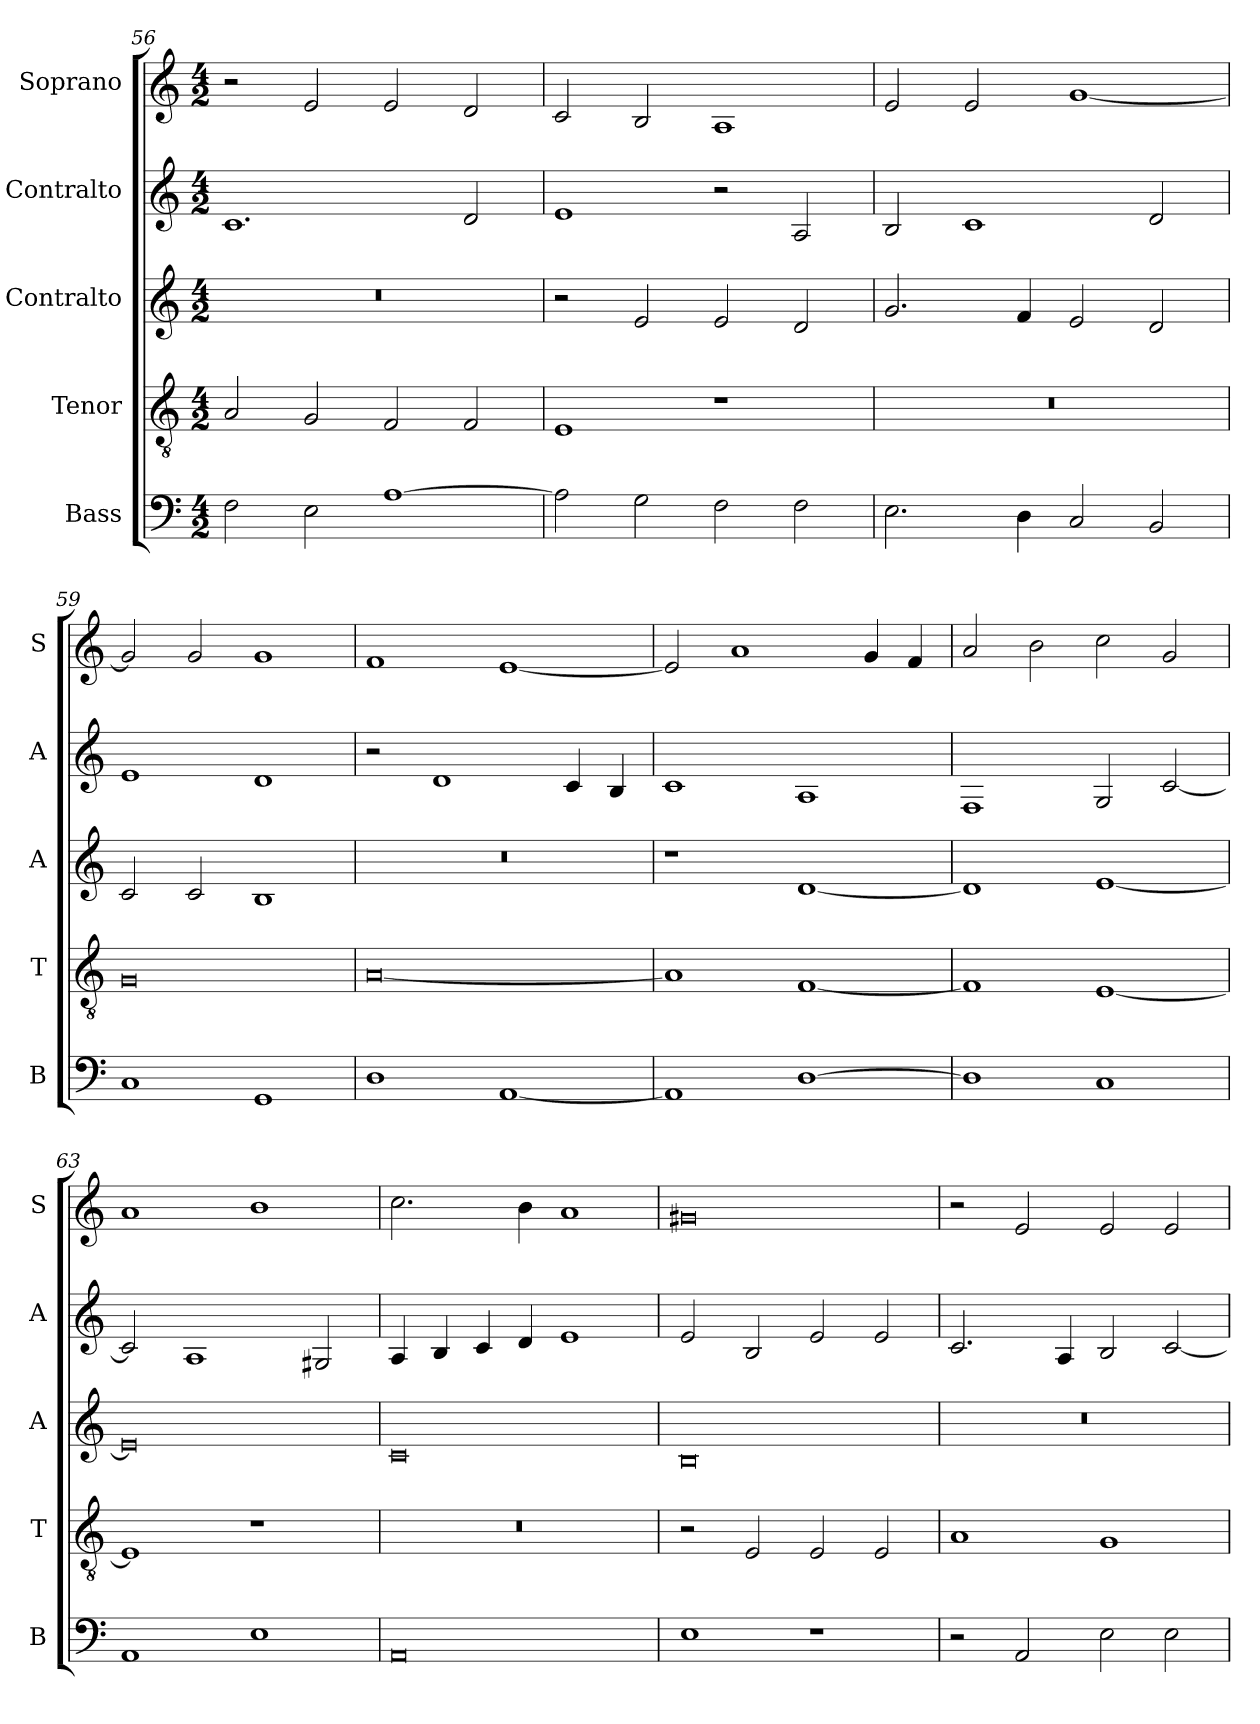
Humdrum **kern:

**kern	**kern	**kern	**kern	**kern
*part5	*part4	*part3	*part2	*part1
*staff5	*staff4	*staff3	*staff2	*staff1
*I"Bass	*I"Tenor	*I"Contralto	*I"Contralto	*I"Soprano
*I'B	*I'T	*I'A	*I'A	*I'S
*clefF4	*clefGv2	*clefG2	*clefG2	*clefG2
*k[]	*k[]	*k[]	*k[]	*k[]
*E:phr	*E:phr	*E:phr	*E:phr	*E:phr
*M4/2	*M4/2	*M4/2	*M4/2	*M4/2
=56	=56	=56	=56	=56
2F	2A	0r	1.c	2r
2E	2G	.	.	2e
[1A	2F	.	.	2e
.	2F	.	2d	2d
=57	=57	=57	=57	=57
2A]	1E	2r	1e	2c
2G	.	2e	.	2B
2F	1r	2e	2r	1A
2F	.	2d	2A	.
=58	=58	=58	=58	=58
2.E	0r	2.g	2B	2e
.	.	.	1c	2e
4D	.	4f	.	.
2C	.	2e	.	[1g
2BB	.	2d	2d	.
=59	=59	=59	=59	=59
1C	0G	2c	1e	2g]
.	.	2c	.	2g
1GG	.	1B	1d	1g
=60	=60	=60	=60	=60
1D	[0A	0r	2r	1f
.	.	.	1d	.
[1AA	.	.	.	[1e
.	.	.	4c	.
.	.	.	4B	.
=61	=61	=61	=61	=61
1AA]	1A]	1r	1c	2e]
.	.	.	.	1a
[1D	[1F	[1d	1A	.
.	.	.	.	4g
.	.	.	.	4f
=62	=62	=62	=62	=62
1D]	1F]	1d]	1F	2a
.	.	.	.	2b
1C	[1E	[1e	2G	2cc
.	.	.	[2c	2g
=63	=63	=63	=63	=63
1AA	1E]	0e]	2c]	1a
.	.	.	1A	.
1E	1r	.	.	1b
.	.	.	2G#X	.
=64	=64	=64	=64	=64
0AA	0r	0c	4A	2.cc
.	.	.	4B	.
.	.	.	4c	.
.	.	.	4d	4b
.	.	.	1e	1a
=65	=65	=65	=65	=65
1E	2r	0B	2e	0g#X
.	2E	.	2B	.
1r	2E	.	2e	.
.	2E	.	2e	.
=66	=66	=66	=66	=66
2r	1A	0r	2.c	2r
2AA	.	.	.	2e
.	.	.	4A	.
2E	1G	.	2B	2e
2E	.	.	[2c	2e
=	=	=	=	=
*-	*-	*-	*-	*-
